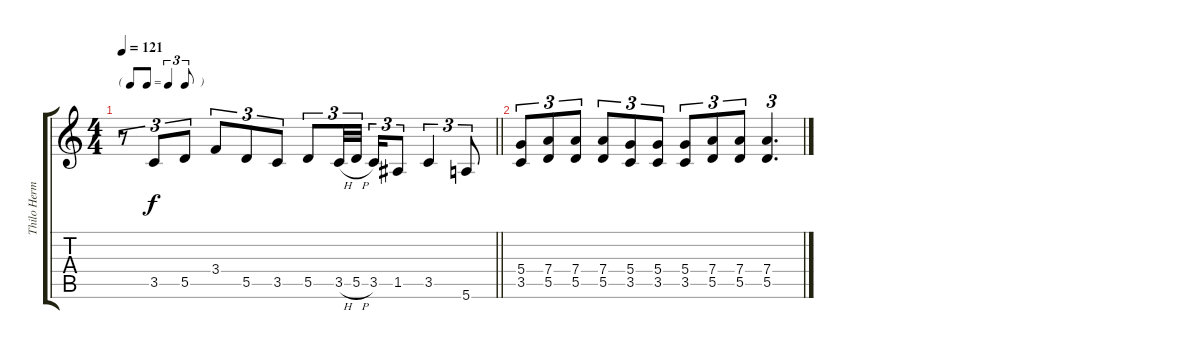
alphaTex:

\track ("Thilo Hermann" "Thilo Herm") {instrument distortionguitar}
\staff {score tabs}
\tuning (E4 B3 G3 D3 A2 E2) {hide}
\ts (4 4)
\tf triplet8th
\tempo 121
\clef g2
\barLineRight lightlight
\ks c
r.8{tu (3 2) dy f} 3.5.8{tu (3 2)} 5.5.8{tu (3 2)} 3.4.8{tu (3 2)} 5.5.8{tu (3 2)} 3.5.8{tu (3 2)} 5.5.8{tu (3 2)} 3.5{h}.32{tu (3 2)} 5.5{h}.32{tu (3 2) beam splitsecondary} 3.5.16{tu (3 2)} 1.5.8{tu (3 2)} 3.5.4{tu (3 2)} 5.6.8{tu (3 2)} |
(5.4 3.5).8{tu (3 2)} (7.4 5.5).8{tu (3 2)} (7.4 5.5).8{tu (3 2)} (7.4 5.5).8{tu (3 2)} (5.4 3.5).8{tu (3 2)} (5.4 3.5).8{tu (3 2)} (5.4 3.5).8{tu (3 2)} (7.4 5.5).8{tu (3 2)} (7.4 5.5).8{tu (3 2)} (7.4 5.5).4{d tu (3 2)}
